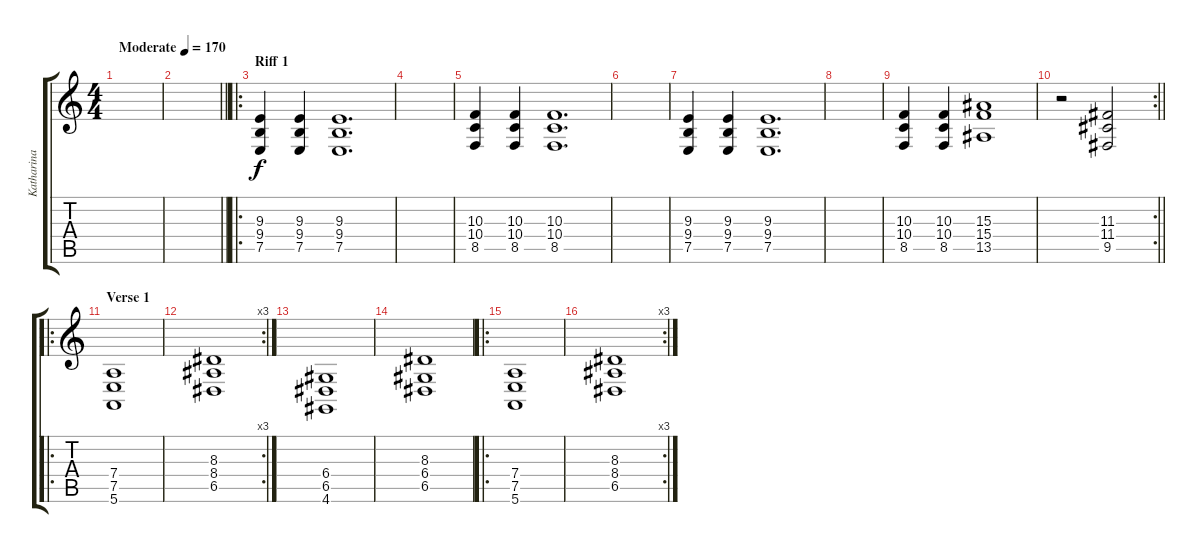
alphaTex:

\track ("Katharina" "Katharina") {instrument choiraahs}
\staff {score tabs}
\tuning (E4 B3 G3 D3 A2 E2) {hide}
\ts (4 4)
\tempo (170 "Moderate")
\clef g2
\ks c
|
\barLineRight lightlight
|
\ro
\section ("" "Riff 1")
(9.3 9.4 7.5).4 (9.3 9.4 7.5).4 (9.3 9.4 7.5).1{d} |
|
(10.3 10.4 8.5).4 (10.3 10.4 8.5).4 (10.3 10.4 8.5).1{d} |
|
(9.3 9.4 7.5).4 (9.3 9.4 7.5).4 (9.3 9.4 7.5).1{d} |
|
(10.3 10.4 8.5).4 (10.3 10.4 8.5).4 (15.3 15.4 13.5).1 |
\rc 2
\barLineRight lightlight
r.2 (11.3 11.4 9.5).2 |
\ro
\section ("" "Verse 1")
(7.4 7.5 5.6).1 |
\rc 3
(8.3 8.4 6.5).1 |
(6.4 6.5 4.6).1 |
(8.3 6.4 6.5).1 |
\ro
(7.4 7.5 5.6).1 |
\rc 3
(8.3 8.4 6.5).1
